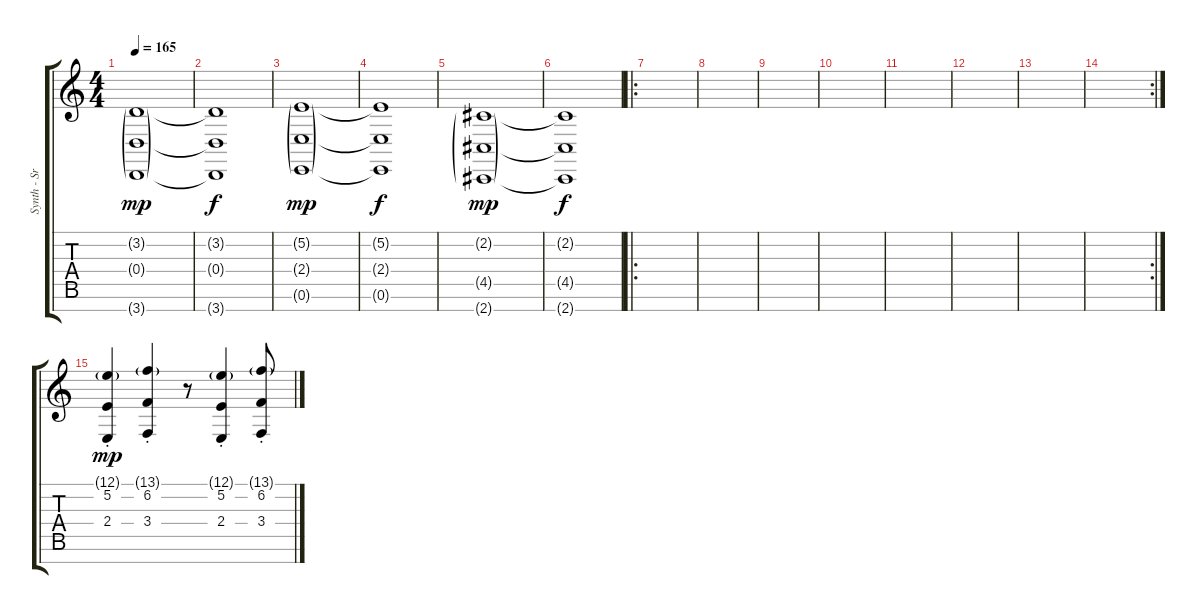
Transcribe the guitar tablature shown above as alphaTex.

\track ("Synth - Srings/Choir" "Synth - Sr") {instrument stringensemble1}
\staff {score tabs}
\tuning (E4 B3 G3 D3 A2 E2 B1) {hide}
\ts (4 4)
\tempo 165
\clef g2
\ks c
(3.2{g} 0.4{g} 3.7{g}).1{dy mp} |
(3.2{t} 0.4{t} 3.7{t}).1{dy f} |
(5.2{g} 2.4{g} 0.6{g}).1{dy mp} |
(5.2{t} 2.4{t} 0.6{t}).1{dy f} |
(2.2{g} 4.5{g} 2.7{g}).1{dy mp} |
(2.2{t} 4.5{t} 2.7{t}).1{dy f} |
\ro
|
|
|
|
|
|
|
\rc 2
|
(12.1{g st} 5.2{st} 2.4{st}).4{dy mp} (13.1{g st} 6.2{st} 3.4{st}).4 r.8 (12.1{g st} 5.2{st} 2.4{st}).4 (13.1{g st} 6.2{st} 3.4{st}).8
